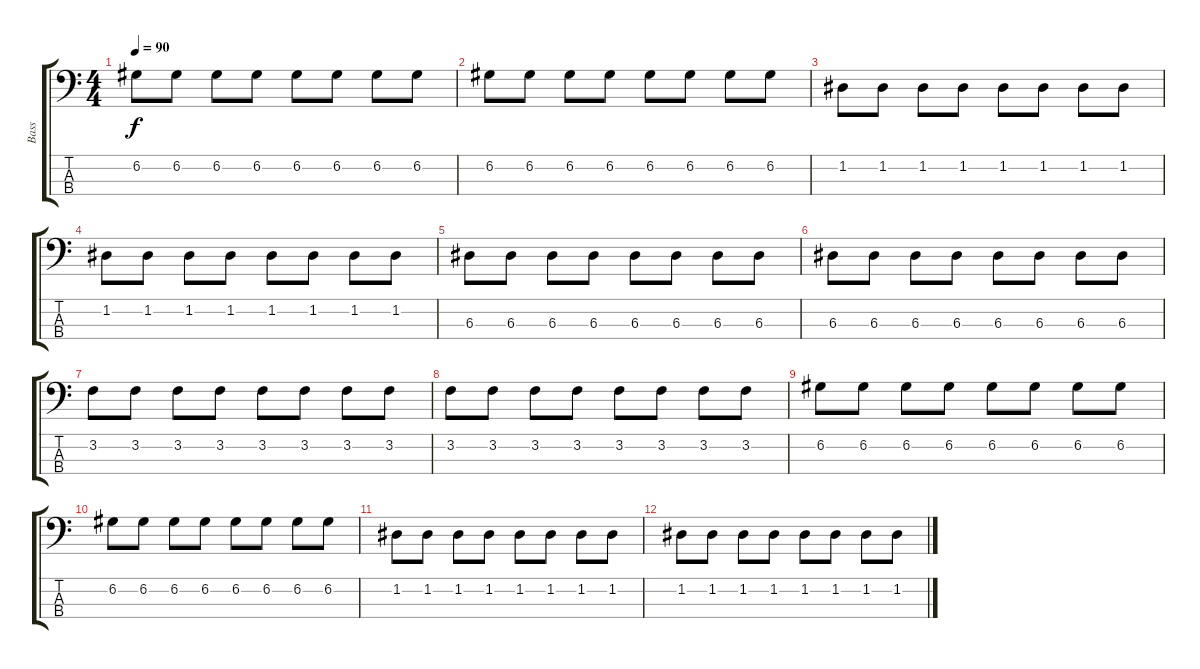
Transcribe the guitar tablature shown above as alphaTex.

\track ("Bass" "Bass") {instrument electricbassfinger}
\staff {score tabs}
\tuning (G2 D2 A1 E1) {hide}
\ts (4 4)
\tempo 90
\clef f4
\ks c
6.2.8{dy f} 6.2.8 6.2.8 6.2.8 6.2.8 6.2.8 6.2.8 6.2.8 |
6.2.8 6.2.8 6.2.8 6.2.8 6.2.8 6.2.8 6.2.8 6.2.8 |
1.2.8 1.2.8 1.2.8 1.2.8 1.2.8 1.2.8 1.2.8 1.2.8 |
1.2.8 1.2.8 1.2.8 1.2.8 1.2.8 1.2.8 1.2.8 1.2.8 |
6.3.8 6.3.8 6.3.8 6.3.8 6.3.8 6.3.8 6.3.8 6.3.8 |
6.3.8 6.3.8 6.3.8 6.3.8 6.3.8 6.3.8 6.3.8 6.3.8 |
3.2.8 3.2.8 3.2.8 3.2.8 3.2.8 3.2.8 3.2.8 3.2.8 |
3.2.8 3.2.8 3.2.8 3.2.8 3.2.8 3.2.8 3.2.8 3.2.8 |
6.2.8 6.2.8 6.2.8 6.2.8 6.2.8 6.2.8 6.2.8 6.2.8 |
6.2.8 6.2.8 6.2.8 6.2.8 6.2.8 6.2.8 6.2.8 6.2.8 |
1.2.8 1.2.8 1.2.8 1.2.8 1.2.8 1.2.8 1.2.8 1.2.8 |
1.2.8 1.2.8 1.2.8 1.2.8 1.2.8 1.2.8 1.2.8 1.2.8
